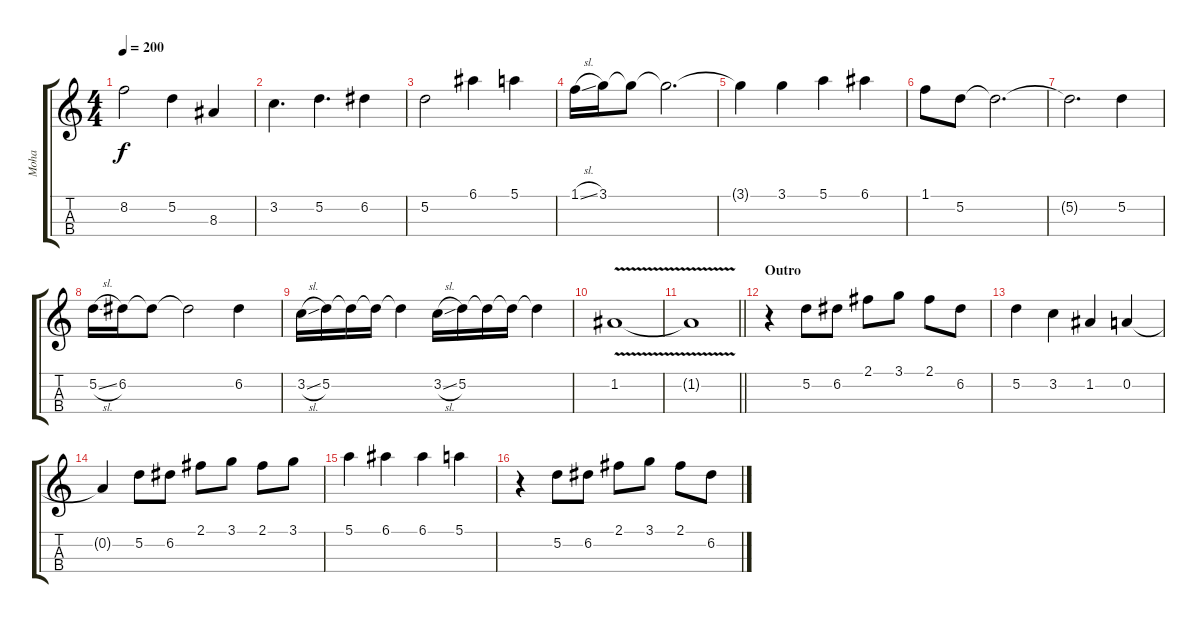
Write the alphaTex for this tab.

\track ("Moha" "Moha") {instrument violin}
\staff {score tabs}
\tuning (E5 A4 D4 G3) {hide}
\ts (4 4)
\tempo 200
\clef g2
\ks c
8.2.2{dy f} 5.2.4 8.3.4 |
3.2.4{d} 5.2.4{d} 6.2.4 |
5.2.2 6.1.4 5.1.4 |
1.1{sl}.16 3.1.16 3.1{t}.8 3.1{t}.2{d} |
3.1{t}.4 3.1.4 5.1.4 6.1.4 |
1.1.8 5.2.8 5.2{t}.2{d} |
5.2{t}.2{d} 5.2.4 |
5.2{sl}.16 6.2.16 6.2{t}.8 6.2{t}.2 6.2.4 |
3.2{sl}.16 5.2.16 5.2{t}.16 5.2{t}.16 5.2{t}.4 3.2{sl}.16 5.2.16 5.2{t}.16 5.2{t}.16 5.2{t}.4 |
1.2{v}.1 |
\barLineRight lightlight
1.2{t}.1 |
\section ("" "Outro")
r.4 5.2.8 6.2.8 2.1.8 3.1.8 2.1.8 6.2.8 |
5.2.4 3.2.4 1.2.4 0.2.4 |
0.2{t}.4 5.2.8 6.2.8 2.1.8 3.1.8 2.1.8 3.1.8 |
5.1.4 6.1.4 6.1.4 5.1.4 |
r.4 5.2.8 6.2.8 2.1.8 3.1.8 2.1.8 6.2.8
